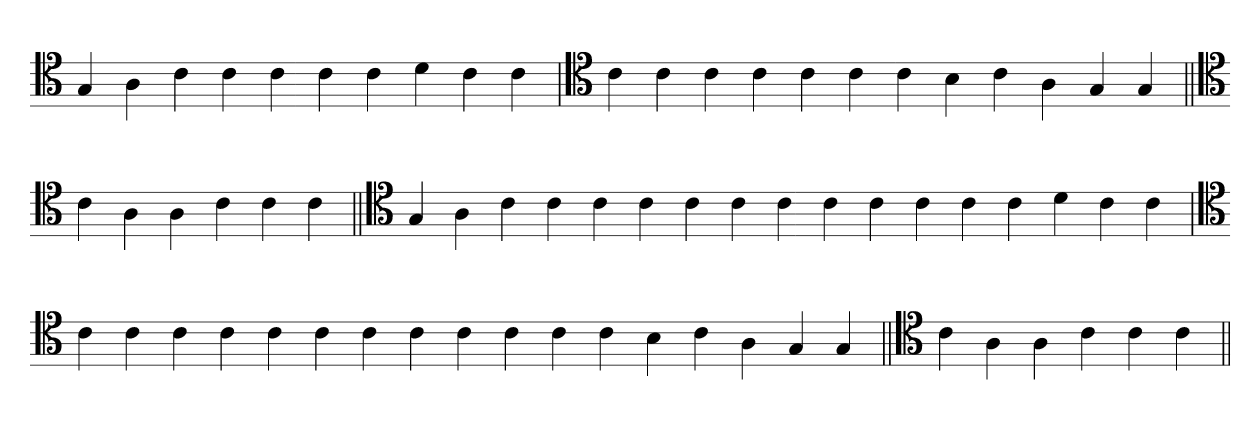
**kern
*part1
*staff1
*clefC4
=
4G
4A
4c
4c
4c
4c
4c
4d
4c
4c
=
*clefC4
4c
4c
4c
4c
4c
4c
4c
4B
4c
4A
4G
4G
=||
*clefC4
4c
4A
4A
4c
4c
4c
=||
*clefC4
4G
4A
4c
4c
4c
4c
4c
4c
4c
4c
4c
4c
4c
4c
4d
4c
4c
=
*clefC4
4c
4c
4c
4c
4c
4c
4c
4c
4c
4c
4c
4c
4B
4c
4A
4G
4G
=||
*clefC4
4c
4A
4A
4c
4c
4c
=||
*-
